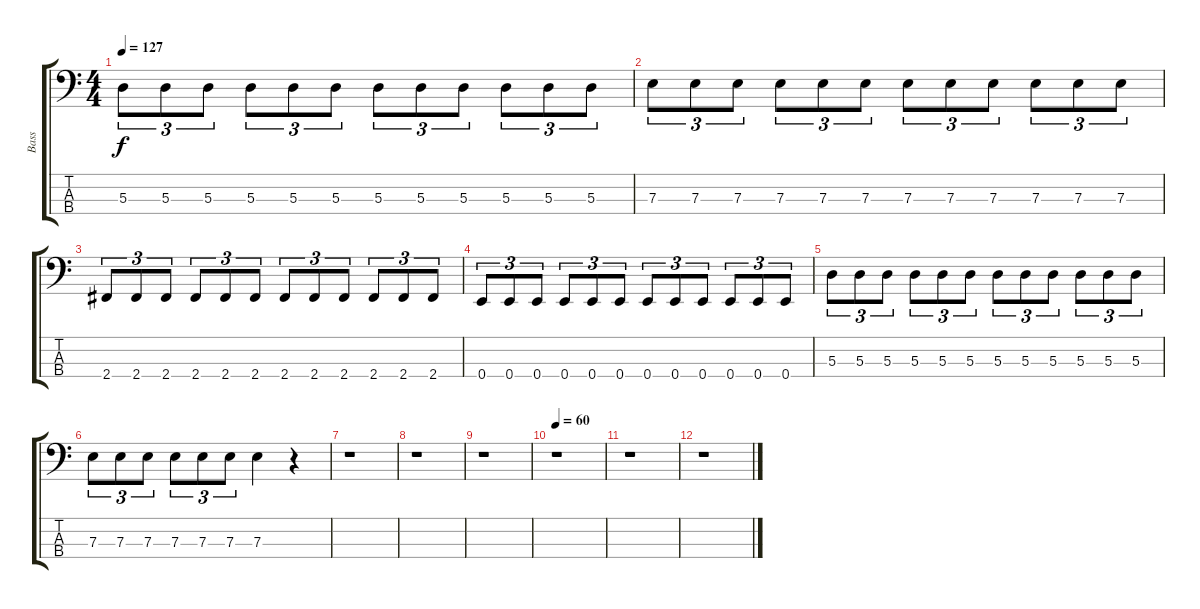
\track ("Bass" "Bass") {instrument electricbasspick}
\staff {score tabs}
\tuning (G2 D2 A1 E1) {hide}
\ts (4 4)
\tempo 127
\clef f4
\ks c
5.3.8{tu (3 2) dy f} 5.3.8{tu (3 2)} 5.3.8{tu (3 2)} 5.3.8{tu (3 2)} 5.3.8{tu (3 2)} 5.3.8{tu (3 2)} 5.3.8{tu (3 2)} 5.3.8{tu (3 2)} 5.3.8{tu (3 2)} 5.3.8{tu (3 2)} 5.3.8{tu (3 2)} 5.3.8{tu (3 2)} |
7.3.8{tu (3 2)} 7.3.8{tu (3 2)} 7.3.8{tu (3 2)} 7.3.8{tu (3 2)} 7.3.8{tu (3 2)} 7.3.8{tu (3 2)} 7.3.8{tu (3 2)} 7.3.8{tu (3 2)} 7.3.8{tu (3 2)} 7.3.8{tu (3 2)} 7.3.8{tu (3 2)} 7.3.8{tu (3 2)} |
2.4.8{tu (3 2)} 2.4.8{tu (3 2)} 2.4.8{tu (3 2)} 2.4.8{tu (3 2)} 2.4.8{tu (3 2)} 2.4.8{tu (3 2)} 2.4.8{tu (3 2)} 2.4.8{tu (3 2)} 2.4.8{tu (3 2)} 2.4.8{tu (3 2)} 2.4.8{tu (3 2)} 2.4.8{tu (3 2)} |
0.4.8{tu (3 2)} 0.4.8{tu (3 2)} 0.4.8{tu (3 2)} 0.4.8{tu (3 2)} 0.4.8{tu (3 2)} 0.4.8{tu (3 2)} 0.4.8{tu (3 2)} 0.4.8{tu (3 2)} 0.4.8{tu (3 2)} 0.4.8{tu (3 2)} 0.4.8{tu (3 2)} 0.4.8{tu (3 2)} |
5.3.8{tu (3 2)} 5.3.8{tu (3 2)} 5.3.8{tu (3 2)} 5.3.8{tu (3 2)} 5.3.8{tu (3 2)} 5.3.8{tu (3 2)} 5.3.8{tu (3 2)} 5.3.8{tu (3 2)} 5.3.8{tu (3 2)} 5.3.8{tu (3 2)} 5.3.8{tu (3 2)} 5.3.8{tu (3 2)} |
7.3.8{tu (3 2)} 7.3.8{tu (3 2)} 7.3.8{tu (3 2)} 7.3.8{tu (3 2)} 7.3.8{tu (3 2)} 7.3.8{tu (3 2)} 7.3.4 r.4 |
r.1 |
r.1 |
r.1 |
\tempo 60
r.1 |
r.1 |
r.1
